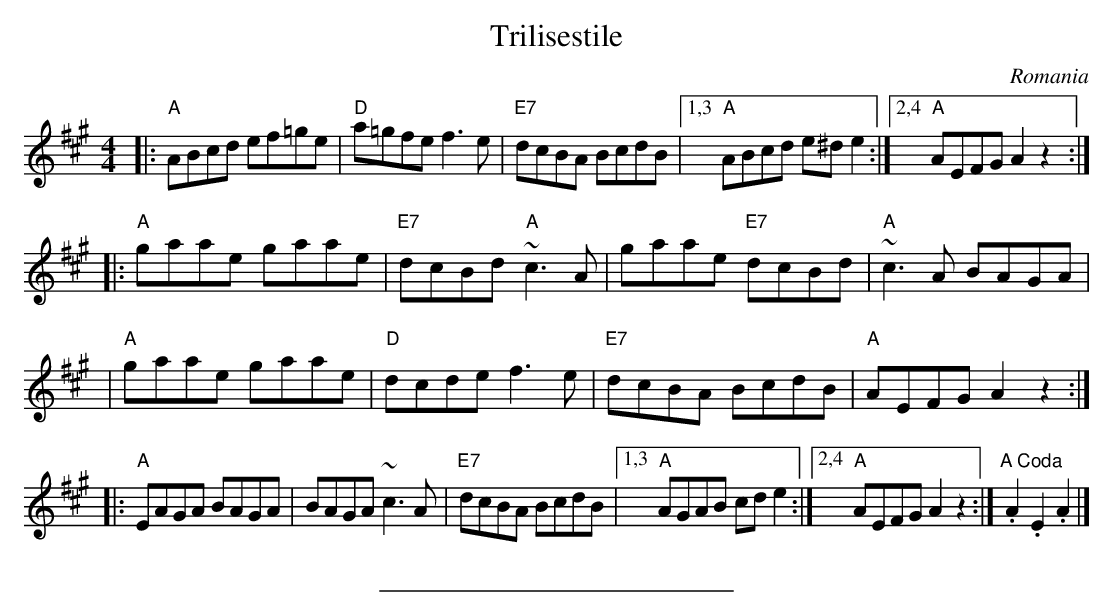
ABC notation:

X:1
T: Trilisestile
O: Romania
M: 4/4
L: 1/8
K: A
|: "A"ABcd ef=ge | "D"a=gfe f3e | "E7"dcBA BcdB |1,3 "A"ABcd e^de2 :|2,4 "A"AEFG A2z2 :|
|: "A"g-aae g-aae | "E7"dcBd "A"~c3A | g-aae "E7"dcBd | "A"~c3A BAGA |
|  "A"g-aae g-aae | "D"dcde f3e | "E7"dcBA BcdB | "A"AEFG A2z2 :|
|: "A"EAGA BAGA | BAGA ~c3A | "E7"dcBA BcdB |1,3 "A"AGAB cde2 :|2,4 "A"AEFG A2z2 :| "A Coda".A2.E2 .A2 |]
